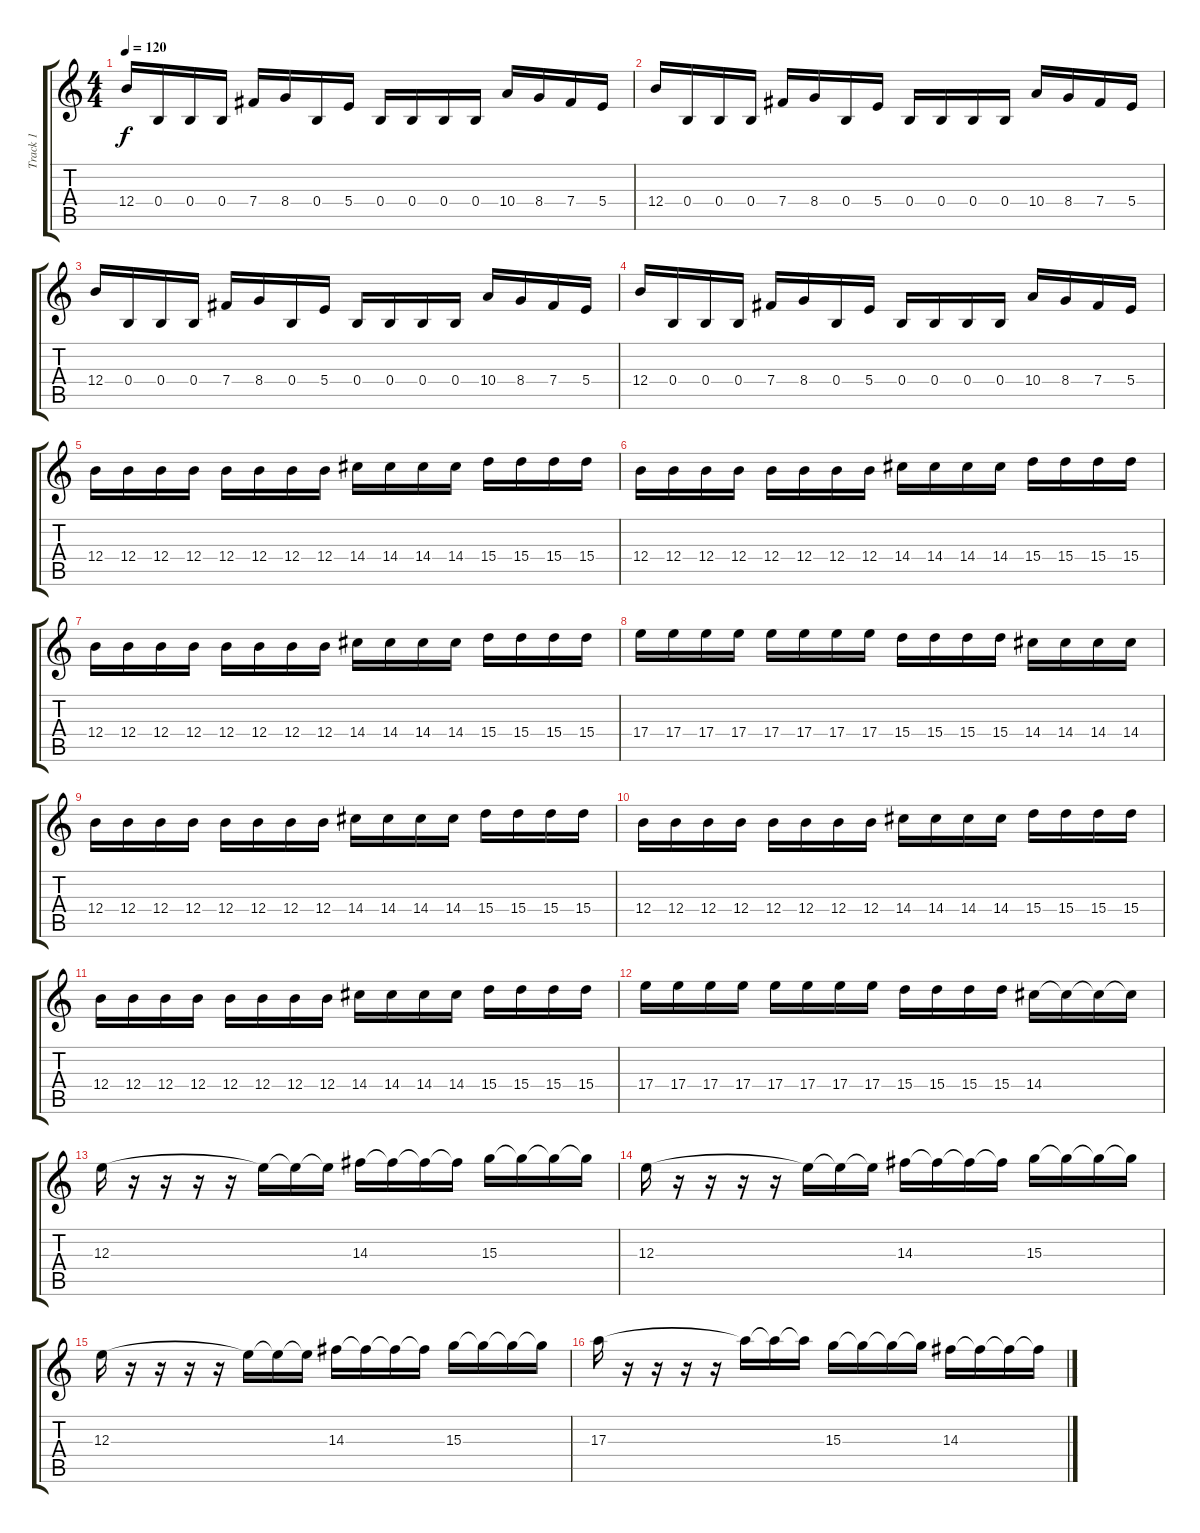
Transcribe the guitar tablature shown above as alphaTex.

\track ("Track 1" "Track 1") {instrument distortionguitar}
\staff {score tabs}
\tuning (Db4 Ab3 E3 B2 Gb2 B1) {hide}
\ts (4 4)
\tempo 120
\clef g2
\ks c
12.4.16{dy f} 0.4.16 0.4.16 0.4.16 7.4.16 8.4.16 0.4.16 5.4.16 0.4.16 0.4.16 0.4.16 0.4.16 10.4.16 8.4.16 7.4.16 5.4.16 |
12.4.16 0.4.16 0.4.16 0.4.16 7.4.16 8.4.16 0.4.16 5.4.16 0.4.16 0.4.16 0.4.16 0.4.16 10.4.16 8.4.16 7.4.16 5.4.16 |
12.4.16 0.4.16 0.4.16 0.4.16 7.4.16 8.4.16 0.4.16 5.4.16 0.4.16 0.4.16 0.4.16 0.4.16 10.4.16 8.4.16 7.4.16 5.4.16 |
12.4.16 0.4.16 0.4.16 0.4.16 7.4.16 8.4.16 0.4.16 5.4.16 0.4.16 0.4.16 0.4.16 0.4.16 10.4.16 8.4.16 7.4.16 5.4.16 |
12.4.16 12.4.16 12.4.16 12.4.16 12.4.16 12.4.16 12.4.16 12.4.16 14.4.16 14.4.16 14.4.16 14.4.16 15.4.16 15.4.16 15.4.16 15.4.16 |
12.4.16 12.4.16 12.4.16 12.4.16 12.4.16 12.4.16 12.4.16 12.4.16 14.4.16 14.4.16 14.4.16 14.4.16 15.4.16 15.4.16 15.4.16 15.4.16 |
12.4.16 12.4.16 12.4.16 12.4.16 12.4.16 12.4.16 12.4.16 12.4.16 14.4.16 14.4.16 14.4.16 14.4.16 15.4.16 15.4.16 15.4.16 15.4.16 |
17.4.16 17.4.16 17.4.16 17.4.16 17.4.16 17.4.16 17.4.16 17.4.16 15.4.16 15.4.16 15.4.16 15.4.16 14.4.16 14.4.16 14.4.16 14.4.16 |
12.4.16 12.4.16 12.4.16 12.4.16 12.4.16 12.4.16 12.4.16 12.4.16 14.4.16 14.4.16 14.4.16 14.4.16 15.4.16 15.4.16 15.4.16 15.4.16 |
12.4.16 12.4.16 12.4.16 12.4.16 12.4.16 12.4.16 12.4.16 12.4.16 14.4.16 14.4.16 14.4.16 14.4.16 15.4.16 15.4.16 15.4.16 15.4.16 |
12.4.16 12.4.16 12.4.16 12.4.16 12.4.16 12.4.16 12.4.16 12.4.16 14.4.16 14.4.16 14.4.16 14.4.16 15.4.16 15.4.16 15.4.16 15.4.16 |
17.4.16 17.4.16 17.4.16 17.4.16 17.4.16 17.4.16 17.4.16 17.4.16 15.4.16 15.4.16 15.4.16 15.4.16 14.4.16 14.4{t}.16 14.4{t}.16 14.4{t}.16 |
12.3.16 r.16 r.16 r.16 r.16 12.3{t}.16 12.3{t}.16 12.3{t}.16 14.3.16 14.3{t}.16 14.3{t}.16 14.3{t}.16 15.3.16 15.3{t}.16 15.3{t}.16 15.3{t}.16 |
12.3.16 r.16 r.16 r.16 r.16 12.3{t}.16 12.3{t}.16 12.3{t}.16 14.3.16 14.3{t}.16 14.3{t}.16 14.3{t}.16 15.3.16 15.3{t}.16 15.3{t}.16 15.3{t}.16 |
12.3.16 r.16 r.16 r.16 r.16 12.3{t}.16 12.3{t}.16 12.3{t}.16 14.3.16 14.3{t}.16 14.3{t}.16 14.3{t}.16 15.3.16 15.3{t}.16 15.3{t}.16 15.3{t}.16 |
17.3.16 r.16 r.16 r.16 r.16 17.3{t}.16 17.3{t}.16 17.3{t}.16 15.3.16 15.3{t}.16 15.3{t}.16 15.3{t}.16 14.3.16 14.3{t}.16 14.3{t}.16 14.3{t}.16
